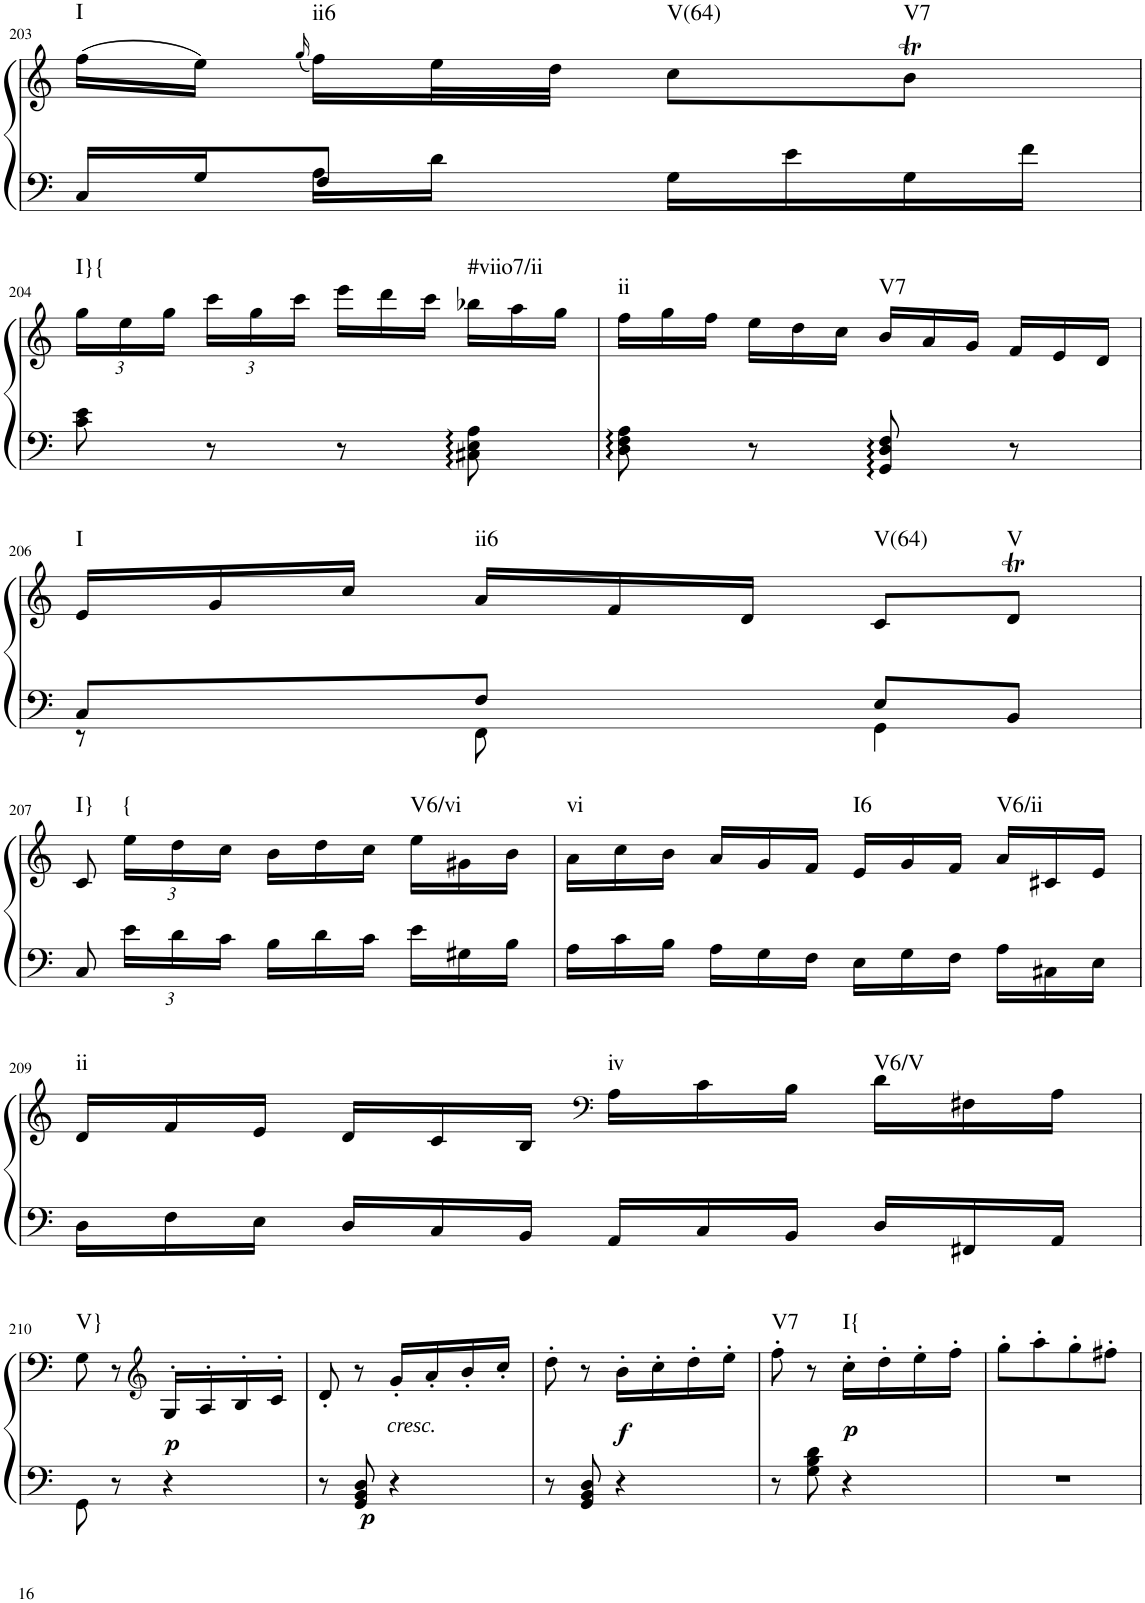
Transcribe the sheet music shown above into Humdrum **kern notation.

**kern	**kern	**dynam	**harte
*part1	*part1	*part1	*part1
*staff2	*staff1	*staff1/2	*
*I"Klavier linke Hand	*	*	*
!!LO:PB:g=z
*clefF4	*clefG2	*	*
*k[]	*k[]	*	*
*M2/4	*M2/4	*	*
=203	=203	=203	=203
*^	*	*	*
!	!	!	!	!LO:H:kt=I
16C/LL	8ryy	(16ff\LL	.	N
16G/J	.	16ee\JJ)	.	.
.	.	(16qgg/	.	.
!	!	!	!	!LO:H:kt=ii6
8F/J	16A\LL	16ff\LL)	.	N
.	16d\JJ	32ee\L	.	.
.	.	32dd\JJJ	.	.
!	!	!	!	!LO:H:kt=V(64)
16G\LL	4ryy	8cc\L	.	N
16e\	.	.	.	.
!	!	!	!	!LO:H:kt=V7
16G\	.	8bt\J	.	N
16f\JJ	.	.	.	.
*v	*v	*	*	*
!!LO:LB:g=z
=204	=204	=204	=204
*	*Xbrackettup	*	*
!	!	!	!LO:H:kt=I}{
8c\ 8e\	24gg\LL	.	N
.	24ee\	.	.
.	24gg\JJ	.	.
8r	24ccc\LL	.	.
.	24gg\	.	.
.	24ccc\JJ	.	.
8r	24eee\LL	.	.
.	24ddd\	.	.
.	24ccc\JJ	.	.
!	!	!	!LO:H:kt=#viio7/ii
8C#X\ 8E\ 8A\	24bb-X\LL	.	N
.	24aa\	.	.
.	24gg\JJ	.	.
=205	=205	=205	=205
!	!	!	!LO:H:kt=ii
8D\ 8F\ 8A\	24ff\LL	.	N
.	24gg\	.	.
.	24ff\JJ	.	.
8r	24ee\LL	.	.
.	24dd\	.	.
.	24cc\JJ	.	.
!	!	!	!LO:H:kt=V7
8GG/ 8D/ 8F/	24b/LL	.	N
.	24a/	.	.
.	24g/JJ	.	.
8r	24f/LL	.	.
.	24e/	.	.
.	24d/JJ	.	.
!!LO:LB:g=z
=206	=206	=206	=206
*^	*	*	*
!	!	!	!	!LO:H:kt=I
8C/L	8r	24e/LL	.	N
.	.	24g/	.	.
.	.	24cc/JJ	.	.
!	!	!	!	!LO:H:kt=ii6
8F/J	8FF\	24a/LL	.	N
.	.	24f/	.	.
.	.	24d/JJ	.	.
!	!	!	!	!LO:H:kt=V(64)
8E/L	4GG\	8c/L	.	N
!	!	!	!	!LO:H:kt=V
8BB/J	.	8dT/J	.	N
*v	*v	*	*	*
!!LO:LB:g=z
=207	=207	=207	=207
!	!	!	!LO:H:kt=I}
8C/	8c/	.	N
*Xbrackettup	*	*	*
!	!	!	!LO:H:kt={
24e\LL	24ee\LL	.	N
24d\	24dd\	.	.
24c\JJ	24cc\JJ	.	.
24B\LL	24b\LL	.	.
24d\	24dd\	.	.
24c\JJ	24cc\JJ	.	.
!	!	!	!LO:H:kt=V6/vi
24e\LL	24ee\LL	.	N
24G#X\	24g#X\	.	.
24B\JJ	24b\JJ	.	.
=208	=208	=208	=208
!	!	!	!LO:H:kt=vi
24A\LL	24a\LL	.	N
24c\	24cc\	.	.
24B\JJ	24b\JJ	.	.
24A\LL	24a/LL	.	.
24G\	24g/	.	.
24F\JJ	24f/JJ	.	.
!	!	!	!LO:H:kt=I6
24E\LL	24e/LL	.	N
24G\	24g/	.	.
24F\JJ	24f/JJ	.	.
!	!	!	!LO:H:kt=V6/ii
24A\LL	24a/LL	.	N
24C#X\	24c#X/	.	.
24E\JJ	24e/JJ	.	.
!!LO:LB:g=z
=209	=209	=209	=209
!	!	!	!LO:H:kt=ii
24D\LL	24d/LL	.	N
24F\	24f/	.	.
24E\JJ	24e/JJ	.	.
24D/LL	24d/LL	.	.
24C/	24c/	.	.
24BB/JJ	24B/JJ	.	.
*	*clefF4	*	*
!	!	!	!LO:H:kt=iv
24AA/LL	24A\LL	.	N
24C/	24c\	.	.
24BB/JJ	24B\JJ	.	.
!	!	!	!LO:H:kt=V6/V
24D/LL	24d\LL	.	N
24FF#X/	24F#X\	.	.
24AA/JJ	24A\JJ	.	.
!!LO:LB:g=z
=210	=210	=210	=210
!	!	!	!LO:H:kt=V}
8GG\	8G\	.	N
8r	8r	.	.
*	*clefG2	*	*
!	!	!LO:DY:a=2	!
4r	16G'>/LL	p	.
.	16A'>/	.	.
.	16B'>/	.	.
.	16c'>/JJ	.	.
=211	=211	=211	=211
8r	8d'/	.	.
!	!	!LO:DY:b=2	!
8GG/ 8BB/ 8D/	8r	p	.
!	!LO:TX:b:i:t=cresc.	!	!
4r	16g'/LL	.	.
.	16a'/	.	.
.	16b'/	.	.
.	16cc'/JJ	.	.
=212	=212	=212	=212
8r	8dd'\	.	.
8GG/ 8BB/ 8D/	8r	.	.
!	!	!LO:DY:b	!
4r	16b'\LL	f	.
.	16cc'\	.	.
.	16dd'\	.	.
.	16ee'\JJ	.	.
=213	=213	=213	=213
!	!	!	!LO:H:kt=V7
8r	8ff'\	.	N
8G\ 8B\ 8d\	8r	.	.
!	!	!LO:DY:b	!LO:H:kt=I{
4r	16cc'\LL	p	N
.	16dd'\	.	.
.	16ee'\	.	.
.	16ff'\JJ	.	.
=214	=214	=214	=214
2r	8gg'\L	.	.
.	8aa'\	.	.
.	8gg'\	.	.
.	8ff#X'\J	.	.
=	=	=	=
*-	*-	*-	*-
